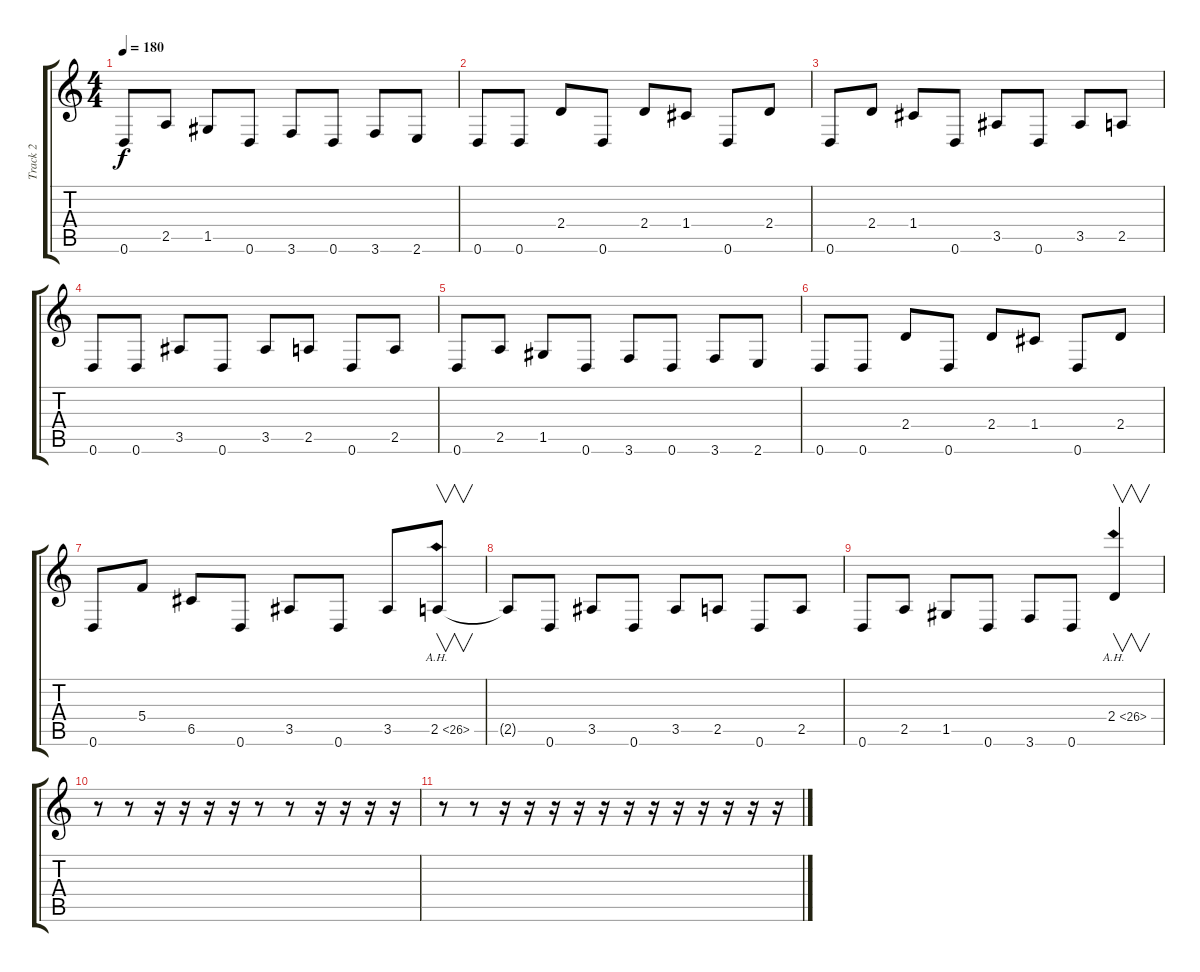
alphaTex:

\track ("Track 2" "Track 2") {instrument distortionguitar}
\staff {score tabs}
\tuning (D4 A3 F3 C3 G2 D2) {hide}
\ts (4 4)
\tempo 180
\clef g2
\ks c
0.6.8{dy f} 2.5.8 1.5.8 0.6.8 3.6.8 0.6.8 3.6.8 2.6.8 |
0.6.8 0.6.8 2.4.8 0.6.8 2.4.8 1.4.8 0.6.8 2.4.8 |
0.6.8 2.4.8 1.4.8 0.6.8 3.5.8 0.6.8 3.5.8 2.5.8 |
0.6.8 0.6.8 3.5.8 0.6.8 3.5.8 2.5.8 0.6.8 2.5.8 |
0.6.8 2.5.8 1.5.8 0.6.8 3.6.8 0.6.8 3.6.8 2.6.8 |
0.6.8 0.6.8 2.4.8 0.6.8 2.4.8 1.4.8 0.6.8 2.4.8 |
0.6.8 5.4.8 6.5.8 0.6.8 3.5.8 0.6.8 3.5.8 2.5{ah 24}.8{v} |
2.5{t}.8 0.6.8 3.5.8 0.6.8 3.5.8 2.5.8 0.6.8 2.5.8 |
0.6.8 2.5.8 1.5.8 0.6.8 3.6.8 0.6.8 2.4{ah 24}.4{v} |
r.8 r.8 r.16 r.16 r.16 r.16 r.8 r.8 r.16 r.16 r.16 r.16 |
r.8 r.8 r.16 r.16 r.16 r.16 r.16 r.16 r.16 r.16 r.16 r.16 r.16 r.16
